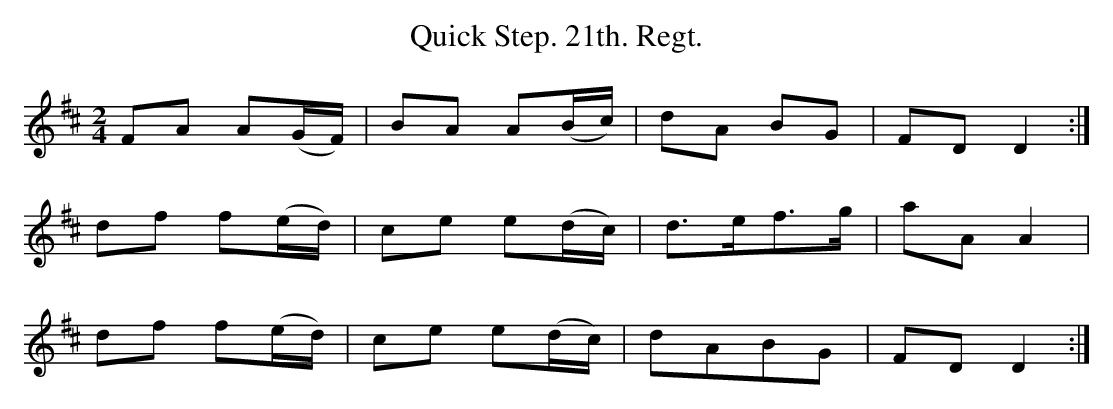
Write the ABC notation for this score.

X:1
T:Quick Step. 21th. Regt.
M:2/4
L:1/8
K:D
FA A(G/F/)|BA A(B/c/)|dA BG |FD D2:|
df f(e/d/)|ce e(d/c/)|d>ef>g|aA A2 |
df f(e/d/)|ce e(d/c/)|dABG  |FD D2:|
